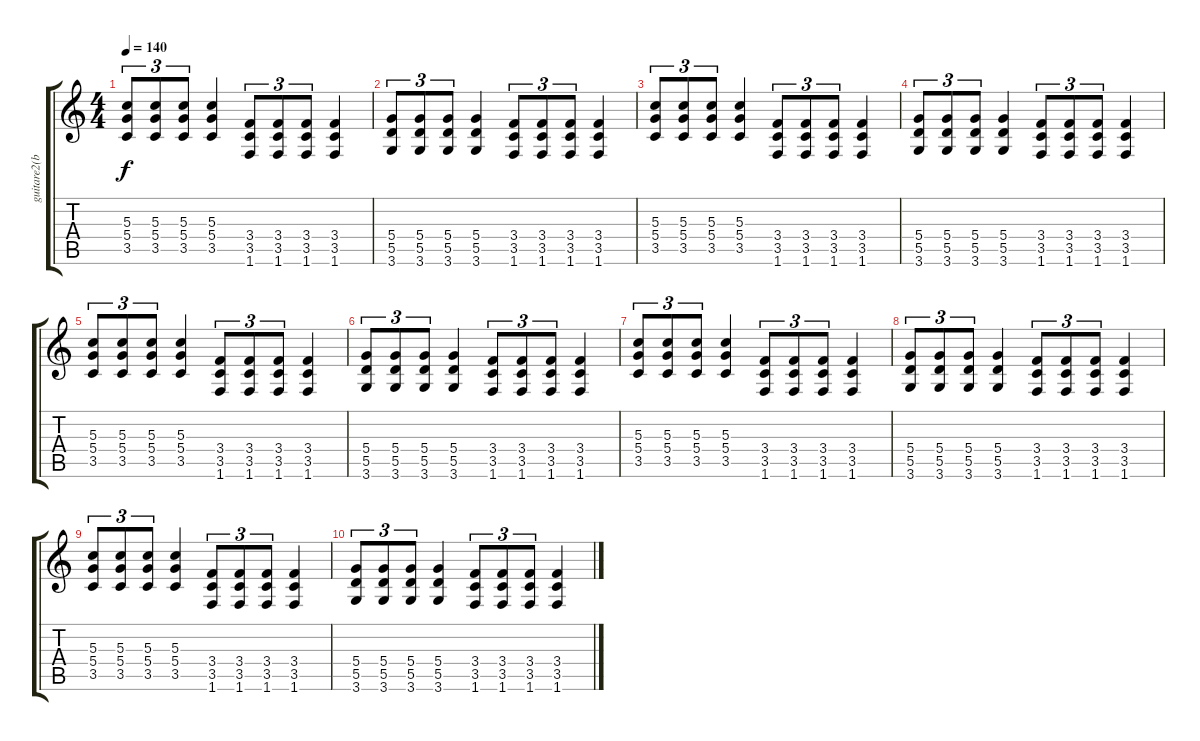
\track ("guitare2(billy joe)" "guitare2(b") {instrument overdrivenguitar}
\staff {score tabs}
\tuning (E4 B3 G3 D3 A2 E2) {hide}
\ts (4 4)
\tempo 140
\clef g2
\ks c
(5.3 5.4 3.5).8{tu (3 2) dy f} (5.3 5.4 3.5).8{tu (3 2)} (5.3 5.4 3.5).8{tu (3 2)} (5.3 5.4 3.5).4 (3.4 3.5 1.6).8{tu (3 2)} (3.4 3.5 1.6).8{tu (3 2)} (3.4 3.5 1.6).8{tu (3 2)} (3.4 3.5 1.6).4 |
(5.4 5.5 3.6).8{tu (3 2)} (5.4 5.5 3.6).8{tu (3 2)} (5.4 5.5 3.6).8{tu (3 2)} (5.4 5.5 3.6).4 (3.4 3.5 1.6).8{tu (3 2)} (3.4 3.5 1.6).8{tu (3 2)} (3.4 3.5 1.6).8{tu (3 2)} (3.4 3.5 1.6).4 |
(5.3 5.4 3.5).8{tu (3 2)} (5.3 5.4 3.5).8{tu (3 2)} (5.3 5.4 3.5).8{tu (3 2)} (5.3 5.4 3.5).4 (3.4 3.5 1.6).8{tu (3 2)} (3.4 3.5 1.6).8{tu (3 2)} (3.4 3.5 1.6).8{tu (3 2)} (3.4 3.5 1.6).4 |
(5.4 5.5 3.6).8{tu (3 2)} (5.4 5.5 3.6).8{tu (3 2)} (5.4 5.5 3.6).8{tu (3 2)} (5.4 5.5 3.6).4 (3.4 3.5 1.6).8{tu (3 2)} (3.4 3.5 1.6).8{tu (3 2)} (3.4 3.5 1.6).8{tu (3 2)} (3.4 3.5 1.6).4 |
(5.3 5.4 3.5).8{tu (3 2)} (5.3 5.4 3.5).8{tu (3 2)} (5.3 5.4 3.5).8{tu (3 2)} (5.3 5.4 3.5).4 (3.4 3.5 1.6).8{tu (3 2)} (3.4 3.5 1.6).8{tu (3 2)} (3.4 3.5 1.6).8{tu (3 2)} (3.4 3.5 1.6).4 |
(5.4 5.5 3.6).8{tu (3 2)} (5.4 5.5 3.6).8{tu (3 2)} (5.4 5.5 3.6).8{tu (3 2)} (5.4 5.5 3.6).4 (3.4 3.5 1.6).8{tu (3 2)} (3.4 3.5 1.6).8{tu (3 2)} (3.4 3.5 1.6).8{tu (3 2)} (3.4 3.5 1.6).4 |
(5.3 5.4 3.5).8{tu (3 2)} (5.3 5.4 3.5).8{tu (3 2)} (5.3 5.4 3.5).8{tu (3 2)} (5.3 5.4 3.5).4 (3.4 3.5 1.6).8{tu (3 2)} (3.4 3.5 1.6).8{tu (3 2)} (3.4 3.5 1.6).8{tu (3 2)} (3.4 3.5 1.6).4 |
(5.4 5.5 3.6).8{tu (3 2)} (5.4 5.5 3.6).8{tu (3 2)} (5.4 5.5 3.6).8{tu (3 2)} (5.4 5.5 3.6).4 (3.4 3.5 1.6).8{tu (3 2)} (3.4 3.5 1.6).8{tu (3 2)} (3.4 3.5 1.6).8{tu (3 2)} (3.4 3.5 1.6).4 |
(5.3 5.4 3.5).8{tu (3 2)} (5.3 5.4 3.5).8{tu (3 2)} (5.3 5.4 3.5).8{tu (3 2)} (5.3 5.4 3.5).4 (3.4 3.5 1.6).8{tu (3 2)} (3.4 3.5 1.6).8{tu (3 2)} (3.4 3.5 1.6).8{tu (3 2)} (3.4 3.5 1.6).4 |
(5.4 5.5 3.6).8{tu (3 2)} (5.4 5.5 3.6).8{tu (3 2)} (5.4 5.5 3.6).8{tu (3 2)} (5.4 5.5 3.6).4 (3.4 3.5 1.6).8{tu (3 2)} (3.4 3.5 1.6).8{tu (3 2)} (3.4 3.5 1.6).8{tu (3 2)} (3.4 3.5 1.6).4
